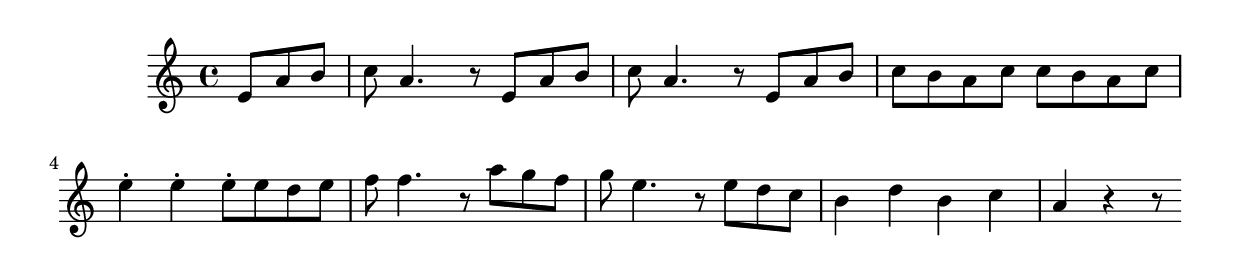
\score {
\new Staff {
  \clef G
  \time 4/4
  \transpose c c'
  \new Voice {
    \partial 4.
    e8 a b | c' 8a4. r8
    e8 a b | c' 8a4. r8
    e8 a b | c'8 b a c' c' b a c' | e'4\staccato e'\staccato e'8\staccato
    e'8 d' e' | f' f'4. r8
    a'8 g' f' | g' e'4. r8
    e' d' c' | b4 d' b c' | a4 r4 r8
  }
}
\header {
  title = "Bella ciao"
  subtitle = "Olasz partizándal"
}
}
